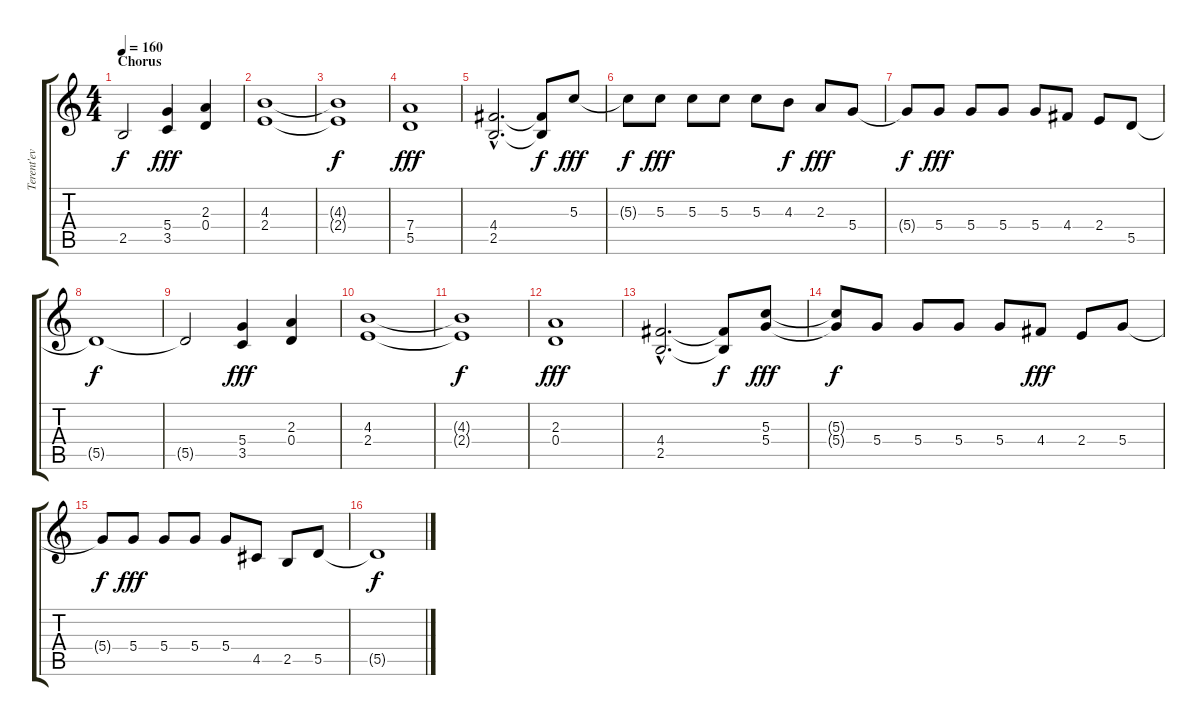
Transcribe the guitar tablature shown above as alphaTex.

\track ("Terent'ev " "Terent'ev ") {instrument distortionguitar}
\staff {score tabs}
\tuning (E4 B3 G3 D3 A2 E2) {hide}
\ts (4 4)
\section ("" "Chorus")
\tempo 160
\clef g2
\ks c
2.5{t}.2{dy f} (5.4 3.5).4{dy fff} (2.3 0.4).4 |
(4.3 2.4).1 |
(4.3{t} 2.4{t}).1{dy f} |
(7.4 5.5).1{dy fff} |
(4.4{hac} 2.5{hac}).2{d} (4.4{t} 2.5{t}).8{dy f} 5.3.8{dy fff} |
5.3{t}.8{dy f} 5.3.8{dy fff} 5.3.8 5.3.8 5.3.8 4.3.8{dy f} 2.3.8{dy fff} 5.4.8 |
5.4{t}.8{dy f} 5.4.8{dy fff} 5.4.8 5.4.8 5.4.8 4.4.8 2.4.8 5.5.8 |
5.5{t}.1{dy f} |
5.5{t}.2 (5.4 3.5).4{dy fff} (2.3 0.4).4 |
(4.3 2.4).1 |
(4.3{t} 2.4{t}).1{dy f} |
(2.3 0.4).1{dy fff} |
(4.4{hac} 2.5{hac}).2{d} (4.4{t} 2.5{t}).8{dy f} (5.3 5.4).8{dy fff} |
(5.3{t} 5.4{t}).8{dy f} 5.4.8 5.4.8 5.4.8 5.4.8 4.4.8{dy fff} 2.4.8 5.4.8 |
5.4{t}.8{dy f} 5.4.8{dy fff} 5.4.8 5.4.8 5.4.8 4.5.8 2.5.8 5.5.8 |
5.5{t}.1{dy f}
